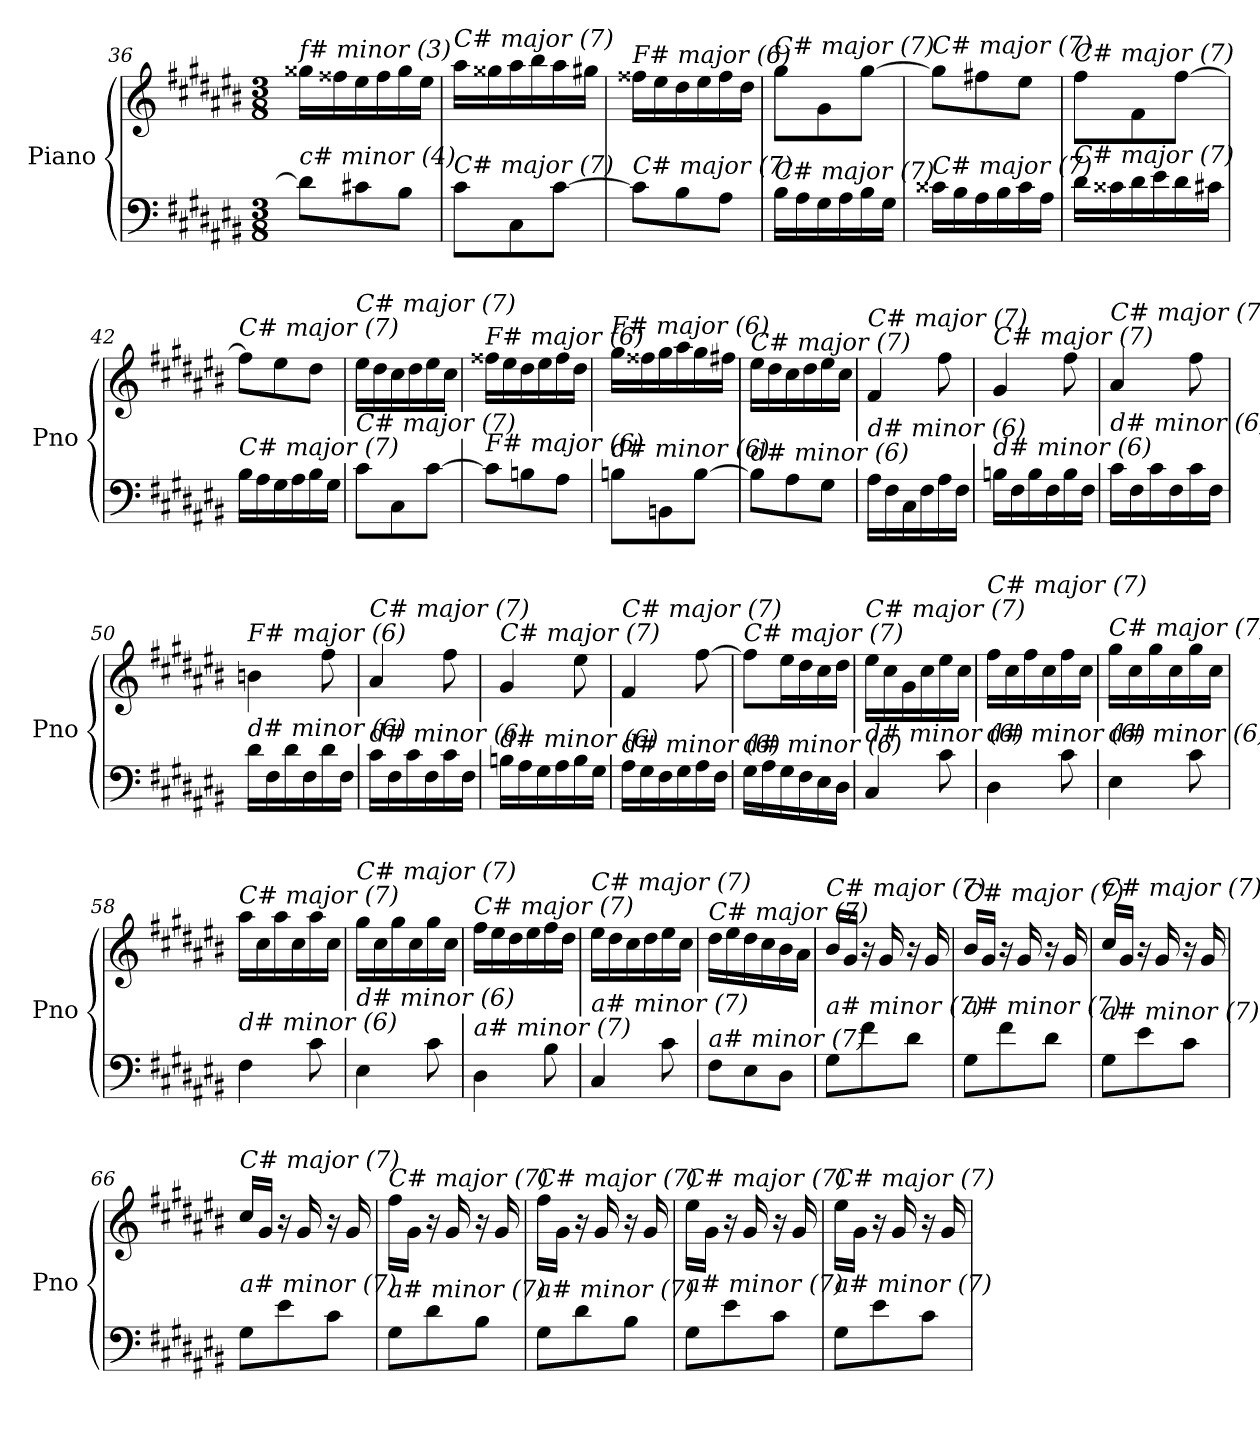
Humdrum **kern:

**kern	**kern
*part1	*part1
*staff2	*staff1
*I"Piano	*
*I'Pno	*
*clefF4	*clefG2
*k[f#c#g#d#a#e#b#]	*k[f#c#g#d#a#e#b#]
*M3/8	*M3/8
=36	=36
!	!LO:TX:i:t=f# minor (3)
!LO:TX:i:t=c# minor (4)	!
8d#\L]	16gg##X\LL
.	16ff##X\
8c#X\	16ee#\
.	16ff##\
8B#\J	16gg##\
.	16ee#\JJ
=37	=37
!	!LO:TX:i:t=C# major (7)
!LO:TX:i:t=C# major (7)	!
8c#\L	16aa#\LL
.	16gg##X\
8C#\	16aa#\
.	16bb#\
[8c#\J	16aa#\
.	16gg#X\JJ
=38	=38
!	!LO:TX:i:t=F# major (6)
!LO:TX:i:t=C# major (7)	!
8c#\L]	16ff##X\LL
.	16ee#\
8B#\	16dd#\
.	16ee#\
8A#\J	16ff##\
.	16dd#\JJ
=39	=39
!	!LO:TX:i:t=C# major (7)
!LO:TX:i:t=C# major (7)	!
16B#\LL	8gg#\L
16A#\	.
16G#\	8g#\
16A#\	.
16B#\	[8gg#\J
16G#\JJ	.
!!LO:LB:g=z
=40	=40
!	!LO:TX:i:t=C# major (7)
!LO:TX:i:t=C# major (7)	!
16c##X\LL	8gg#\L]
16B#\	.
16A#\	8ff#X\
16B#\	.
16c##\	8ee#\J
16A#\JJ	.
=41	=41
!	!LO:TX:i:t=C# major (7)
!LO:TX:i:t=C# major (7)	!
16d#\LL	8ff#\L
16c##X\	.
16d#\	8f#\
16e#\	.
16d#\	[8ff#\J
16c#X\JJ	.
=42	=42
!	!LO:TX:i:t=C# major (7)
!LO:TX:i:t=C# major (7)	!
16B#\LL	8ff#\L]
16A#\	.
16G#\	8ee#\
16A#\	.
16B#\	8dd#\J
16G#\JJ	.
=43	=43
!	!LO:TX:i:t=C# major (7)
!LO:TX:i:t=C# major (7)	!
8c#\L	16ee#\LL
.	16dd#\
8C#\	16cc#\
.	16dd#\
[8c#\J	16ee#\
.	16cc#\JJ
=44	=44
!	!LO:TX:i:t=F# major (6)
!LO:TX:i:t=F# major (6)	!
8c#\L]	16ff##X\LL
.	16ee#\
8Bn\	16dd#\
.	16ee#\
8A#\J	16ff##\
.	16dd#\JJ
=45	=45
!	!LO:TX:i:t=F# major (6)
!LO:TX:i:t=d# minor (6)	!
8Bn\L	16gg#\LL
.	16ff##X\
8BBn\	16gg#\
.	16aa#\
[8B\J	16gg#\
.	16ff#X\JJ
!!LO:LB:g=z
=46	=46
!	!LO:TX:i:t=C# major (7)
!LO:TX:i:t=d# minor (6)	!
8B\L]	16ee#\LL
.	16dd#\
8A#\	16cc#\
.	16dd#\
8G#\J	16ee#\
.	16cc#\JJ
=47	=47
!	!LO:TX:i:t=C# major (7)
!LO:TX:i:t=d# minor (6)	!
16A#\LL	4f#/
16F#\	.
16C#\	.
16F#\	.
16A#\	8ff#\
16F#\JJ	.
=48	=48
!	!LO:TX:i:t=C# major (7)
!LO:TX:i:t=d# minor (6)	!
16Bn\LL	4g#/
16F#\	.
16B\	.
16F#\	.
16B\	8ff#\
16F#\JJ	.
=49	=49
!	!LO:TX:i:t=C# major (7)
!LO:TX:i:t=d# minor (6)	!
16c#\LL	4a#/
16F#\	.
16c#\	.
16F#\	.
16c#\	8ff#\
16F#\JJ	.
=50	=50
!	!LO:TX:i:t=F# major (6)
!LO:TX:i:t=d# minor (6)	!
16d#\LL	4bn\
16F#\	.
16d#\	.
16F#\	.
16d#\	8ff#\
16F#\JJ	.
=51	=51
!	!LO:TX:i:t=C# major (7)
!LO:TX:i:t=d# minor (6)	!
16c#\LL	4a#/
16F#\	.
16c#\	.
16F#\	.
16c#\	8ff#\
16F#\JJ	.
=52	=52
!	!LO:TX:i:t=C# major (7)
!LO:TX:i:t=d# minor (6)	!
16Bn\LL	4g#/
16A#\	.
16G#\	.
16A#\	.
16B\	8ee#\
16G#\JJ	.
!!LO:LB:g=z
=53	=53
!	!LO:TX:i:t=C# major (7)
!LO:TX:i:t=d# minor (6)	!
16A#\LL	4f#/
16G#\	.
16F#\	.
16G#\	.
16A#\	[8ff#\
16F#\JJ	.
=54	=54
!	!LO:TX:i:t=C# major (7)
!LO:TX:i:t=d# minor (6)	!
16G#\LL	8ff#\L]
16A#\	.
16G#\	16ee#\L
16F#\	16dd#\
16E#\	16cc#\
16D#\JJ	16dd#\JJ
=55	=55
!	!LO:TX:i:t=C# major (7)
!LO:TX:i:t=d# minor (6)	!
4C#/	16ee#\LL
.	16cc#\
.	16g#\
.	16cc#\
8c#\	16ee#\
.	16cc#\JJ
=56	=56
!	!LO:TX:i:t=C# major (7)
!LO:TX:i:t=d# minor (6)	!
4D#\	16ff#\LL
.	16cc#\
.	16ff#\
.	16cc#\
8c#\	16ff#\
.	16cc#\JJ
=57	=57
!	!LO:TX:i:t=C# major (7)
!LO:TX:i:t=d# minor (6)	!
4E#\	16gg#\LL
.	16cc#\
.	16gg#\
.	16cc#\
8c#\	16gg#\
.	16cc#\JJ
=58	=58
!	!LO:TX:i:t=C# major (7)
!LO:TX:i:t=d# minor (6)	!
4F#\	16aa#\LL
.	16cc#\
.	16aa#\
.	16cc#\
8c#\	16aa#\
.	16cc#\JJ
=59	=59
!	!LO:TX:i:t=C# major (7)
!LO:TX:i:t=d# minor (6)	!
4E#\	16gg#\LL
.	16cc#\
.	16gg#\
.	16cc#\
8c#\	16gg#\
.	16cc#\JJ
!!LO:LB:g=z
=60	=60
!	!LO:TX:i:t=C# major (7)
!LO:TX:i:t=a# minor (7)	!
4D#\	16ff#\LL
.	16ee#\
.	16dd#\
.	16ee#\
8B#\	16ff#\
.	16dd#\JJ
=61	=61
!	!LO:TX:i:t=C# major (7)
!LO:TX:i:t=a# minor (7)	!
4C#/	16ee#\LL
.	16dd#\
.	16cc#\
.	16dd#\
8c#\	16ee#\
.	16cc#\JJ
=62	=62
!	!LO:TX:i:t=C# major (7)
!LO:TX:i:t=a# minor (7)	!
8F#\L	16dd#\LL
.	16ee#\
8E#\	16dd#\
.	16cc#\
8D#\J	16b#\
.	16a#\JJ
=63	=63
!	!LO:TX:i:t=C# major (7)
!LO:TX:i:t=a# minor (7)	!
8G#\L	16b#/LL
.	16g#/JJ
8f#\	16r
.	16g#/
8d#\J	16r
.	16g#/
=64	=64
!	!LO:TX:i:t=C# major (7)
!LO:TX:i:t=a# minor (7)	!
8G#\L	16b#/LL
.	16g#/JJ
8f#\	16r
.	16g#/
8d#\J	16r
.	16g#/
=65	=65
!	!LO:TX:i:t=C# major (7)
!LO:TX:i:t=a# minor (7)	!
8G#\L	16cc#/LL
.	16g#/JJ
8e#\	16r
.	16g#/
8c#\J	16r
.	16g#/
!!LO:LB:g=z
=66	=66
!	!LO:TX:i:t=C# major (7)
!LO:TX:i:t=a# minor (7)	!
8G#\L	16cc#/LL
.	16g#/JJ
8e#\	16r
.	16g#/
8c#\J	16r
.	16g#/
=67	=67
!	!LO:TX:i:t=C# major (7)
!LO:TX:i:t=a# minor (7)	!
8G#\L	16ff#\LL
.	16g#\JJ
8d#\	16r
.	16g#/
8B#\J	16r
.	16g#/
=68	=68
!	!LO:TX:i:t=C# major (7)
!LO:TX:i:t=a# minor (7)	!
8G#\L	16ff#\LL
.	16g#\JJ
8d#\	16r
.	16g#/
8B#\J	16r
.	16g#/
=69	=69
!	!LO:TX:i:t=C# major (7)
!LO:TX:i:t=a# minor (7)	!
8G#\L	16ee#\LL
.	16g#\JJ
8e#\	16r
.	16g#/
8c#\J	16r
.	16g#/
=70	=70
!	!LO:TX:i:t=C# major (7)
!LO:TX:i:t=a# minor (7)	!
8G#\L	16ee#\LL
.	16g#\JJ
8e#\	16r
.	16g#/
8c#\J	16r
.	16g#/
=	=
*-	*-
